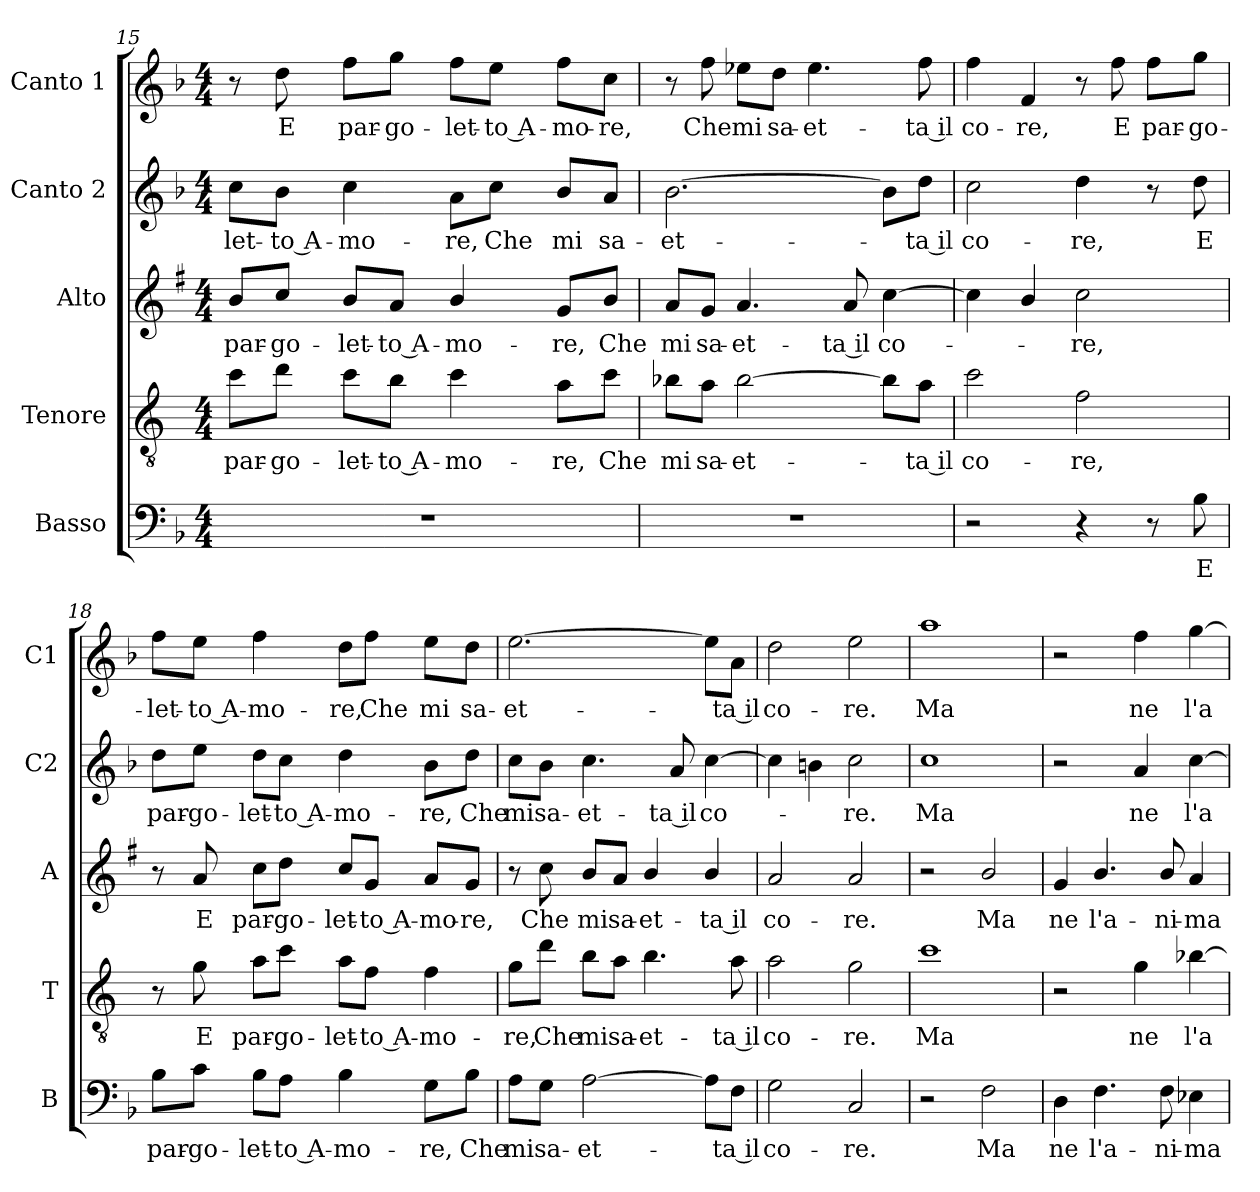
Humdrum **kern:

**kern	**text	**kern	**text	**kern	**text	**kern	**text	**kern	**text
*part5	*part5	*part4	*part4	*part3	*part3	*part2	*part2	*part1	*part1
*staff5	*staff5	*staff4	*staff4	*staff3	*staff3	*staff2	*staff2	*staff1	*staff1
*I"Basso	*	*I"Tenore	*	*I"Alto	*	*I"Canto 2	*	*I"Canto 1	*
*I'B	*	*I'T	*	*I'A	*	*I'C2	*	*I'C1	*
*clefF4	*	*clefGv2	*	*clefG2	*	*clefG2	*	*clefG2	*
*	*	*ITrd4c7	*	*ITrd1c2	*	*	*	*	*
*k[b-]	*	*k[b-]	*	*k[b-]	*	*k[b-]	*	*k[b-]	*
*F:	*	*F:	*	*F:	*	*F:	*	*F:	*
*M4/4	*	*M4/4	*	*M4/4	*	*M4/4	*	*M4/4	*
=15	=15	=15	=15	=15	=15	=15	=15	=15	=15
!	!	!	!LO:LY:b	!	!LO:LY:b	!	!LO:LY:b	!	!
1r	.	8f\L	par-	8a/L	par-	8cc\L	-let-	8r	.
!	!	!	!LO:LY:b	!	!LO:LY:b	!	!LO:LY:b	!	!LO:LY:b
.	.	8g\J	-go-	8b-/J	-go-	8b-\J	-to A-	8dd\	E
!	!	!	!LO:LY:b	!	!LO:LY:b	!	!LO:LY:b	!	!LO:LY:b
.	.	8f\L	-let-	8a/L	-let-	4cc\	-mo-	8ff\L	par-
!	!	!	!LO:LY:b	!	!LO:LY:b	!	!	!	!LO:LY:b
.	.	8e\J	-to A-	8g/J	-to A-	.	.	8gg\J	-go-
!	!	!	!LO:LY:b	!	!LO:LY:b	!	!LO:LY:b	!	!LO:LY:b
.	.	4f\	-mo-	4a/	-mo-	8a\L	-re,	8ff\L	-let-
!	!	!	!	!	!	!	!LO:LY:b	!	!LO:LY:b
.	.	.	.	.	.	8cc\J	Che	8ee\J	-to A-
!	!	!	!LO:LY:b	!	!LO:LY:b	!	!LO:LY:b	!	!LO:LY:b
.	.	8d\L	-re,	8f/L	-re,	8b-/L	mi	8ff\L	-mo-
!	!	!	!LO:LY:b	!	!LO:LY:b	!	!LO:LY:b	!	!LO:LY:b
.	.	8f\J	Che	8a/J	Che	8a/J	sa-	8cc\J	-re,
!!LO:LB:g=z
=16	=16	=16	=16	=16	=16	=16	=16	=16	=16
!	!	!	!LO:LY:b	!	!LO:LY:b	!	!LO:LY:b	!	!
1r	.	8e-X\L	mi	8g/L	mi	[2.b-\	-et-	8r	.
!	!	!	!LO:LY:b	!	!LO:LY:b	!	!	!	!LO:LY:b
.	.	8d\J	sa-	8f/J	sa-	.	.	8ff\	Che
!	!	!	!LO:LY:b	!	!LO:LY:b	!	!	!	!LO:LY:b
.	.	[2e-\	-et-	4.g/	-et-	.	.	8ee-X\L	mi
!	!	!	!	!	!	!	!	!	!LO:LY:b
.	.	.	.	.	.	.	.	8dd\J	sa-
!	!	!	!	!	!	!	!	!	!LO:LY:b
.	.	.	.	.	.	.	.	4.ee-\	-et-
!	!	!	!	!	!LO:LY:b	!	!	!	!
.	.	.	.	8g/	-ta il	.	.	.	.
!	!	!	!	!	!LO:LY:b	!	!	!	!
.	.	8e-\L]	.	[4b-\	co-	8b-\L]	.	.	.
!	!	!	!LO:LY:b	!	!	!	!LO:LY:b	!	!LO:LY:b
.	.	8d\J	-ta il	.	.	8dd\J	-ta il	8ff\	-ta il
=17	=17	=17	=17	=17	=17	=17	=17	=17	=17
!	!	!	!LO:LY:b	!	!	!	!LO:LY:b	!	!LO:LY:b
2r	.	2f\	co-	4b-\]	.	2cc\	co-	4ff\	co-
!	!	!	!	!	!	!	!	!	!LO:LY:b
.	.	.	.	4a/	.	.	.	4f/	-re,
!	!	!	!LO:LY:b	!	!LO:LY:b	!	!LO:LY:b	!	!
4r	.	2B-\	-re,	2b-\	-re,	4dd\	-re,	8r	.
!	!	!	!	!	!	!	!	!	!LO:LY:b
.	.	.	.	.	.	.	.	8ff\	E
!	!	!	!	!	!	!	!	!	!LO:LY:b
8r	.	.	.	.	.	8r	.	8ff\L	par-
!	!LO:LY:b	!	!	!	!	!	!LO:LY:b	!	!LO:LY:b
8B-\	E	.	.	.	.	8dd\	E	8gg\J	-go-
=18	=18	=18	=18	=18	=18	=18	=18	=18	=18
!	!LO:LY:b	!	!	!	!	!	!LO:LY:b	!	!LO:LY:b
8B-\L	par-	8r	.	8r	.	8dd\L	par-	8ff\L	-let-
!	!LO:LY:b	!	!LO:LY:b	!	!LO:LY:b	!	!LO:LY:b	!	!LO:LY:b
8c\J	-go-	8c\	E	8g/	E	8ee\J	-go-	8ee\J	-to A-
!	!LO:LY:b	!	!LO:LY:b	!	!LO:LY:b	!	!LO:LY:b	!	!LO:LY:b
8B-\L	-let-	8d\L	par-	8b-\L	par-	8dd\L	-let-	4ff\	-mo-
!	!LO:LY:b	!	!LO:LY:b	!	!LO:LY:b	!	!LO:LY:b	!	!
8A\J	-to A-	8f\J	-go-	8cc\J	-go-	8cc\J	-to A-	.	.
!	!LO:LY:b	!	!LO:LY:b	!	!LO:LY:b	!	!LO:LY:b	!	!LO:LY:b
4B-\	-mo-	8d\L	-let-	8b-/L	-let-	4dd\	-mo-	8dd\L	-re,
!	!	!	!LO:LY:b	!	!LO:LY:b	!	!	!	!LO:LY:b
.	.	8B-\J	-to A-	8f/J	-to A-	.	.	8ff\J	Che
!	!LO:LY:b	!	!LO:LY:b	!	!LO:LY:b	!	!LO:LY:b	!	!LO:LY:b
8G\L	-re,	4B-\	-mo-	8g/L	-mo-	8b-\L	-re,	8ee\L	mi
!	!LO:LY:b	!	!	!	!LO:LY:b	!	!LO:LY:b	!	!LO:LY:b
8B-\J	Che	.	.	8f/J	-re,	8dd\J	Che	8dd\J	sa-
=19	=19	=19	=19	=19	=19	=19	=19	=19	=19
!	!LO:LY:b	!	!LO:LY:b	!	!	!	!LO:LY:b	!	!LO:LY:b
8A\L	mi	8c\L	-re,	8r	.	8cc\L	mi	[2.ee\	-et-
!	!LO:LY:b	!	!LO:LY:b	!	!LO:LY:b	!	!LO:LY:b	!	!
8G\J	sa-	8g\J	Che	8b-\	Che	8b-\J	sa-	.	.
!	!LO:LY:b	!	!LO:LY:b	!	!LO:LY:b	!	!LO:LY:b	!	!
[2A\	-et-	8e\L	mi	8a/L	mi	4.cc\	-et-	.	.
!	!	!	!LO:LY:b	!	!LO:LY:b	!	!	!	!
.	.	8d\J	sa-	8g/J	sa-	.	.	.	.
!	!	!	!LO:LY:b	!	!LO:LY:b	!	!	!	!
.	.	4.e\	-et-	4a/	-et-	.	.	.	.
!	!	!	!	!	!	!	!LO:LY:b	!	!
.	.	.	.	.	.	8a/	-ta il	.	.
!	!	!	!	!	!LO:LY:b	!	!LO:LY:b	!	!
8A\L]	.	.	.	4a/	-ta il	[4cc\	co-	8ee\L]	.
!	!LO:LY:b	!	!LO:LY:b	!	!	!	!	!	!LO:LY:b
8F\J	-ta il	8d\	-ta il	.	.	.	.	8a\J	-ta il
!!LO:PB:g=z
=20	=20	=20	=20	=20	=20	=20	=20	=20	=20
!	!LO:LY:b	!	!LO:LY:b	!	!LO:LY:b	!	!	!	!LO:LY:b
2G\	co-	2d\	co-	2g/	co-	4cc\]	.	2dd\	co-
.	.	.	.	.	.	4bn\	.	.	.
!	!LO:LY:b	!	!LO:LY:b	!	!LO:LY:b	!	!LO:LY:b	!	!LO:LY:b
2C/	-re.	2c\	-re.	2g/	-re.	2cc\	-re.	2ee\	-re.
=21	=21	=21	=21	=21	=21	=21	=21	=21	=21
!	!	!	!LO:LY:b	!	!	!	!LO:LY:b	!	!LO:LY:b
2r	.	1f	Ma	2r	.	1cc	Ma	1aa	Ma
!	!LO:LY:b	!	!	!	!LO:LY:b	!	!	!	!
2F\	Ma	.	.	2a/	Ma	.	.	.	.
=22	=22	=22	=22	=22	=22	=22	=22	=22	=22
!	!LO:LY:b	!	!	!	!LO:LY:b	!	!	!	!
4D\	ne	2r	.	4f/	ne	2r	.	2r	.
!	!LO:LY:b	!	!	!	!LO:LY:b	!	!	!	!
4.F\	l'a-	.	.	4.a/	l'a-	.	.	.	.
!	!	!	!LO:LY:b	!	!	!	!LO:LY:b	!	!LO:LY:b
.	.	4c\	ne	.	.	4a/	ne	4ff\	ne
!	!LO:LY:b	!	!	!	!LO:LY:b	!	!	!	!
8F\	-ni-	.	.	8a/	-ni-	.	.	.	.
!	!LO:LY:b	!	!LO:LY:b	!	!LO:LY:b	!	!LO:LY:b	!	!LO:LY:b
4E-X\	-ma	[4e-X\	l'a-	4g/	-ma	[4cc\	l'a-	[4gg\	l'a-
=	=	=	=	=	=	=	=	=	=
*-	*-	*-	*-	*-	*-	*-	*-	*-	*-
